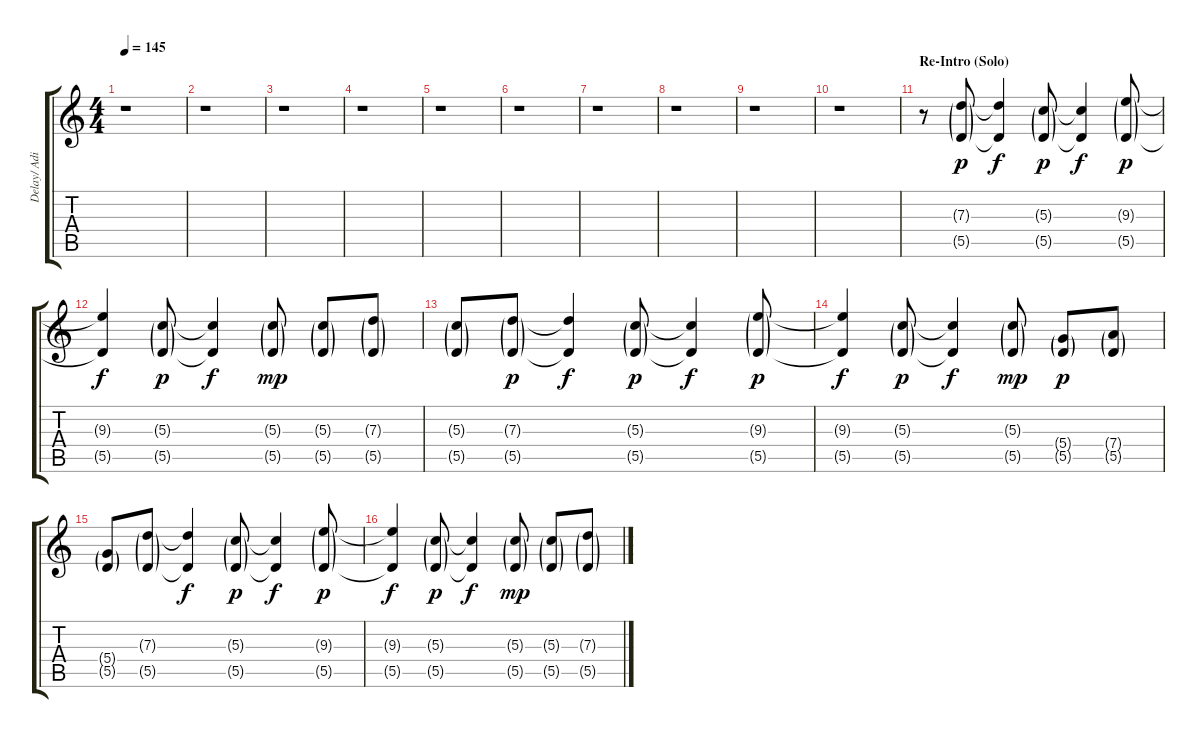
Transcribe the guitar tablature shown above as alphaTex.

\track ("Delay/ Aditional Guitar" "Delay/ Adi") {instrument distortionguitar}
\staff {score tabs}
\tuning (E4 B3 G3 D3 A2 D2) {hide}
\ts (4 4)
\tempo 145
\clef g2
\ks c
r.1{dy p} |
r.1 |
r.1 |
r.1 |
r.1 |
r.1 |
r.1 |
r.1 |
r.1 |
r.1 |
\section ("" "Re-Intro (Solo)")
r.8 (7.3{g} 5.5{g}).8 (7.3{t} 5.5{t}).4{dy f} (5.3{g} 5.5{g}).8{dy p} (5.3{t} 5.5{t}).4{dy f} (9.3{g} 5.5{g}).8{dy p} |
(9.3{t} 5.5{t}).4{dy f} (5.3{g} 5.5{g}).8{dy p} (5.3{t} 5.5{t}).4{dy f} (5.3{g} 5.5{g}).8{dy mp} (5.3{g} 5.5{g}).8 (7.3{g} 5.5{g}).8 |
(5.3{g} 5.5{g}).8 (7.3{g} 5.5{g}).8{dy p} (7.3{t} 5.5{t}).4{dy f} (5.3{g} 5.5{g}).8{dy p} (5.3{t} 5.5{t}).4{dy f} (9.3{g} 5.5{g}).8{dy p} |
(9.3{t} 5.5{t}).4{dy f} (5.3{g} 5.5{g}).8{dy p} (5.3{t} 5.5{t}).4{dy f} (5.3{g} 5.5{g}).8{dy mp} (5.4{g} 5.5{g}).8{dy p} (7.4{g} 5.5{g}).8 |
(5.4{g} 5.5{g}).8 (7.3{g} 5.5{g}).8 (7.3{t} 5.5{t}).4{dy f} (5.3{g} 5.5{g}).8{dy p} (5.3{t} 5.5{t}).4{dy f} (9.3{g} 5.5{g}).8{dy p} |
(9.3{t} 5.5{t}).4{dy f} (5.3{g} 5.5{g}).8{dy p} (5.3{t} 5.5{t}).4{dy f} (5.3{g} 5.5{g}).8{dy mp} (5.3{g} 5.5{g}).8 (7.3{g} 5.5{g}).8
